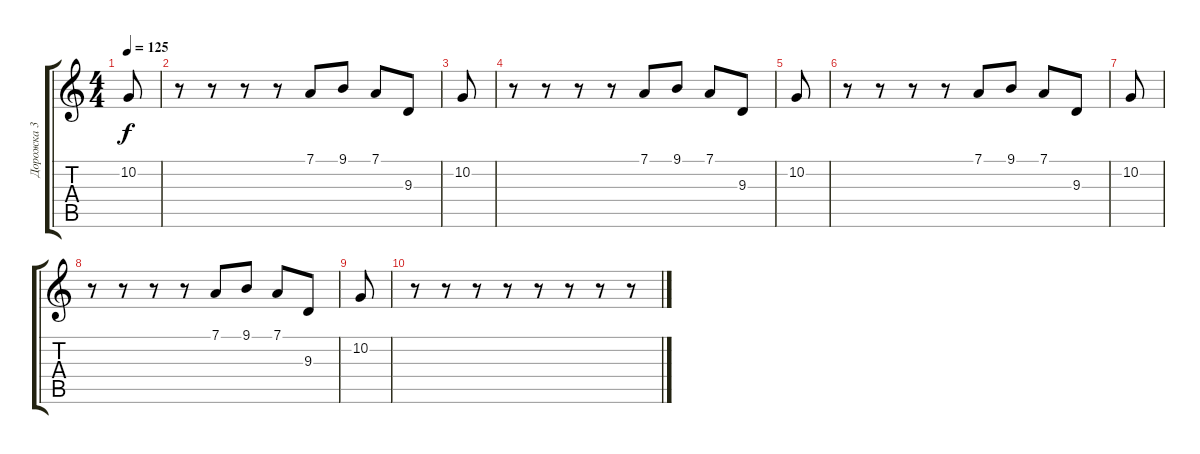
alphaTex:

\track ("Дорожка 3" "Дорожка 3") {instrument acousticgrandpiano}
\staff {score tabs}
\tuning (D4 A3 F3 C3 G2 C2) {hide}
\ts (4 4)
\tempo 125
\clef g2
\ks c
10.2.8{dy f} |
r.8 r.8 r.8 r.8 7.1.8 9.1.8 7.1.8 9.3.8 |
10.2.8 |
r.8 r.8 r.8 r.8 7.1.8 9.1.8 7.1.8 9.3.8 |
10.2.8 |
r.8 r.8 r.8 r.8 7.1.8 9.1.8 7.1.8 9.3.8 |
10.2.8 |
r.8 r.8 r.8 r.8 7.1.8 9.1.8 7.1.8 9.3.8 |
10.2.8 |
r.8 r.8 r.8 r.8 r.8 r.8 r.8 r.8
